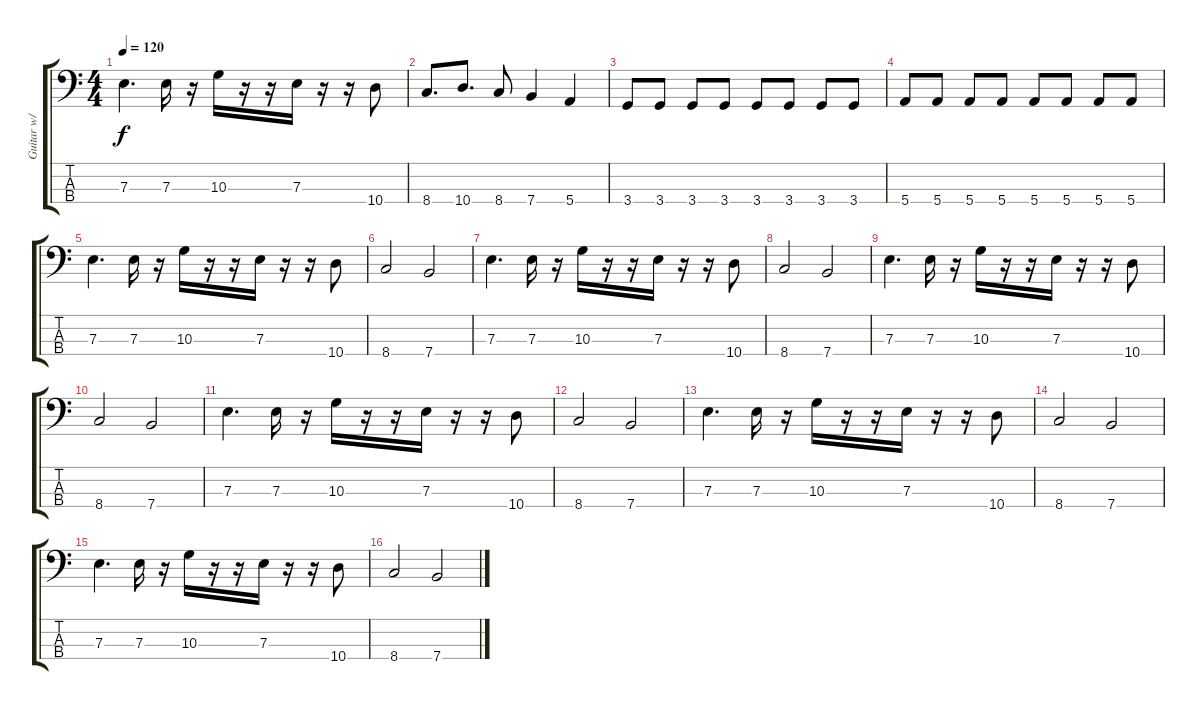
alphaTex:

\track ("Guitar w/ Octave Bass" "Guitar w/ ") {instrument electricguitarmuted}
\staff {score tabs}
\tuning (G2 D2 A1 E1) {hide}
\ts (4 4)
\tempo 120
\clef f4
\ks c
7.3.4{d dy f} 7.3.16 r.16 10.3.16 r.16 r.16 7.3.16 r.16 r.16 10.4.8 |
8.4.8{d} 10.4.8{d} 8.4.8 7.4.4 5.4.4 |
3.4.8 3.4.8 3.4.8 3.4.8 3.4.8 3.4.8 3.4.8 3.4.8 |
5.4.8 5.4.8 5.4.8 5.4.8 5.4.8 5.4.8 5.4.8 5.4.8 |
7.3.4{d} 7.3.16 r.16 10.3.16 r.16 r.16 7.3.16 r.16 r.16 10.4.8 |
8.4.2 7.4.2 |
7.3.4{d} 7.3.16 r.16 10.3.16 r.16 r.16 7.3.16 r.16 r.16 10.4.8 |
8.4.2 7.4.2 |
7.3.4{d} 7.3.16 r.16 10.3.16 r.16 r.16 7.3.16 r.16 r.16 10.4.8 |
8.4.2 7.4.2 |
7.3.4{d} 7.3.16 r.16 10.3.16 r.16 r.16 7.3.16 r.16 r.16 10.4.8 |
8.4.2 7.4.2 |
7.3.4{d} 7.3.16 r.16 10.3.16 r.16 r.16 7.3.16 r.16 r.16 10.4.8 |
8.4.2 7.4.2 |
7.3.4{d} 7.3.16 r.16 10.3.16 r.16 r.16 7.3.16 r.16 r.16 10.4.8 |
8.4.2 7.4.2
